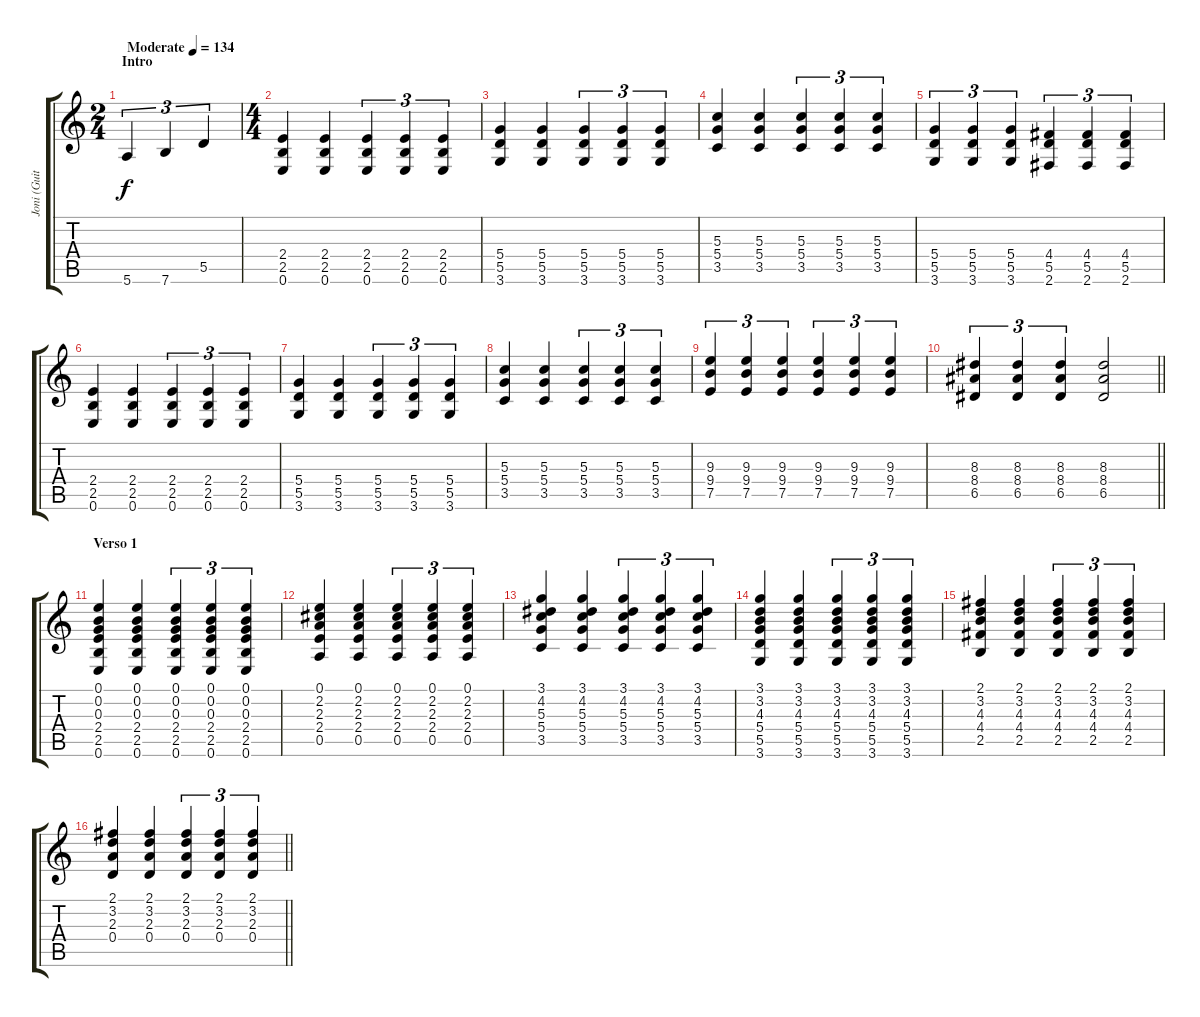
\track ("Joni (Guitarra)" "Joni (Guit") {instrument overdrivenguitar}
\staff {score tabs}
\tuning (E4 B3 G3 D3 A2 E2) {hide}
\ts (2 4)
\section ("" "Intro")
\tempo (134 "Moderate")
\clef g2
\ks c
5.6.4{tu (3 2) dy f instrument overdrivenguitar} 7.6.4{tu (3 2)} 5.5.4{tu (3 2)} |
\ts (4 4)
(2.4 2.5 0.6).4 (2.4 2.5 0.6).4 (2.4 2.5 0.6).4{tu (3 2)} (2.4 2.5 0.6).4{tu (3 2)} (2.4 2.5 0.6).4{tu (3 2)} |
(5.4 5.5 3.6).4 (5.4 5.5 3.6).4 (5.4 5.5 3.6).4{tu (3 2)} (5.4 5.5 3.6).4{tu (3 2)} (5.4 5.5 3.6).4{tu (3 2)} |
(5.3 5.4 3.5).4 (5.3 5.4 3.5).4 (5.3 5.4 3.5).4{tu (3 2)} (5.3 5.4 3.5).4{tu (3 2)} (5.3 5.4 3.5).4{tu (3 2)} |
(5.4 5.5 3.6).4{tu (3 2)} (5.4 5.5 3.6).4{tu (3 2)} (5.4 5.5 3.6).4{tu (3 2)} (4.4 5.5 2.6).4{tu (3 2)} (4.4 5.5 2.6).4{tu (3 2)} (4.4 5.5 2.6).4{tu (3 2)} |
(2.4 2.5 0.6).4 (2.4 2.5 0.6).4 (2.4 2.5 0.6).4{tu (3 2)} (2.4 2.5 0.6).4{tu (3 2)} (2.4 2.5 0.6).4{tu (3 2)} |
(5.4 5.5 3.6).4 (5.4 5.5 3.6).4 (5.4 5.5 3.6).4{tu (3 2)} (5.4 5.5 3.6).4{tu (3 2)} (5.4 5.5 3.6).4{tu (3 2)} |
(5.3 5.4 3.5).4 (5.3 5.4 3.5).4 (5.3 5.4 3.5).4{tu (3 2)} (5.3 5.4 3.5).4{tu (3 2)} (5.3 5.4 3.5).4{tu (3 2)} |
(9.3 9.4 7.5).4{tu (3 2)} (9.3 9.4 7.5).4{tu (3 2)} (9.3 9.4 7.5).4{tu (3 2)} (9.3 9.4 7.5).4{tu (3 2)} (9.3 9.4 7.5).4{tu (3 2)} (9.3 9.4 7.5).4{tu (3 2)} |
\barLineRight lightlight
(8.3 8.4 6.5).4{tu (3 2)} (8.3 8.4 6.5).4{tu (3 2)} (8.3 8.4 6.5).4{tu (3 2)} (8.3 8.4 6.5).2 |
\section ("" "Verso 1")
(0.1 0.2 0.3 2.4 2.5 0.6).4{instrument acousticguitarsteel} (0.1 0.2 0.3 2.4 2.5 0.6).4 (0.1 0.2 0.3 2.4 2.5 0.6).4{tu (3 2)} (0.1 0.2 0.3 2.4 2.5 0.6).4{tu (3 2)} (0.1 0.2 0.3 2.4 2.5 0.6).4{tu (3 2)} |
(0.1 2.2 2.3 2.4 0.5).4 (0.1 2.2 2.3 2.4 0.5).4 (0.1 2.2 2.3 2.4 0.5).4{tu (3 2)} (0.1 2.2 2.3 2.4 0.5).4{tu (3 2)} (0.1 2.2 2.3 2.4 0.5).4{tu (3 2)} |
(3.1 4.2 5.3 5.4 3.5).4 (3.1 4.2 5.3 5.4 3.5).4 (3.1 4.2 5.3 5.4 3.5).4{tu (3 2)} (3.1 4.2 5.3 5.4 3.5).4{tu (3 2)} (3.1 4.2 5.3 5.4 3.5).4{tu (3 2)} |
(3.1 3.2 4.3 5.4 5.5 3.6).4 (3.1 3.2 4.3 5.4 5.5 3.6).4 (3.1 3.2 4.3 5.4 5.5 3.6).4{tu (3 2)} (3.1 3.2 4.3 5.4 5.5 3.6).4{tu (3 2)} (3.1 3.2 4.3 5.4 5.5 3.6).4{tu (3 2)} |
(2.1 3.2 4.3 4.4 2.5).4 (2.1 3.2 4.3 4.4 2.5).4 (2.1 3.2 4.3 4.4 2.5).4{tu (3 2)} (2.1 3.2 4.3 4.4 2.5).4{tu (3 2)} (2.1 3.2 4.3 4.4 2.5).4{tu (3 2)} |
\barLineRight lightlight
(2.1 3.2 2.3 0.4).4 (2.1 3.2 2.3 0.4).4 (2.1 3.2 2.3 0.4).4{tu (3 2)} (2.1 3.2 2.3 0.4).4{tu (3 2)} (2.1 3.2 2.3 0.4).4{tu (3 2)}
